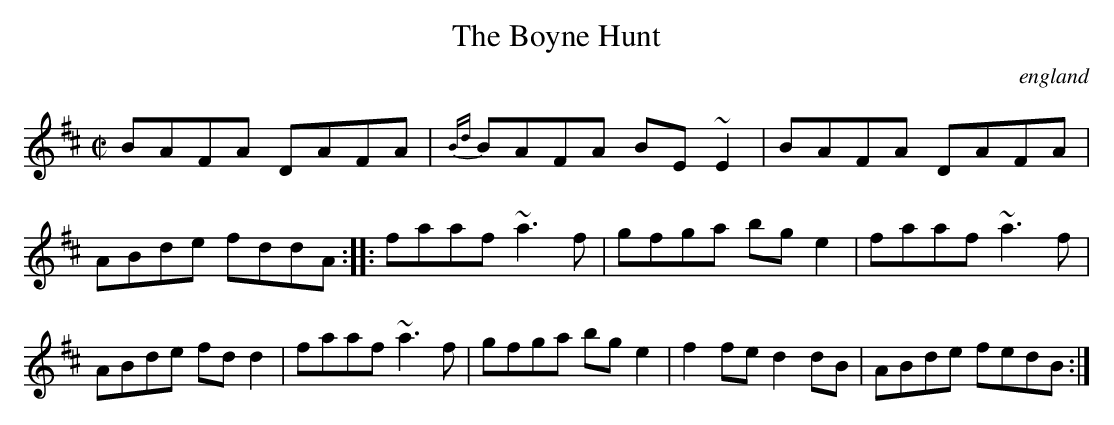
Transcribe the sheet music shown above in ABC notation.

X:1
T:Boyne Hunt, The
O:england
M:C|
K:D
BAFA DAFA|{Bd}BAFA BE~E2|BAFA DAFA|ABde fddA::\
faaf ~a3f|gfga bge2|faaf ~a3f|ABde fdd2|\
faaf ~a3f|gfga bge2|f2fe d2dB|ABde fedB:|
